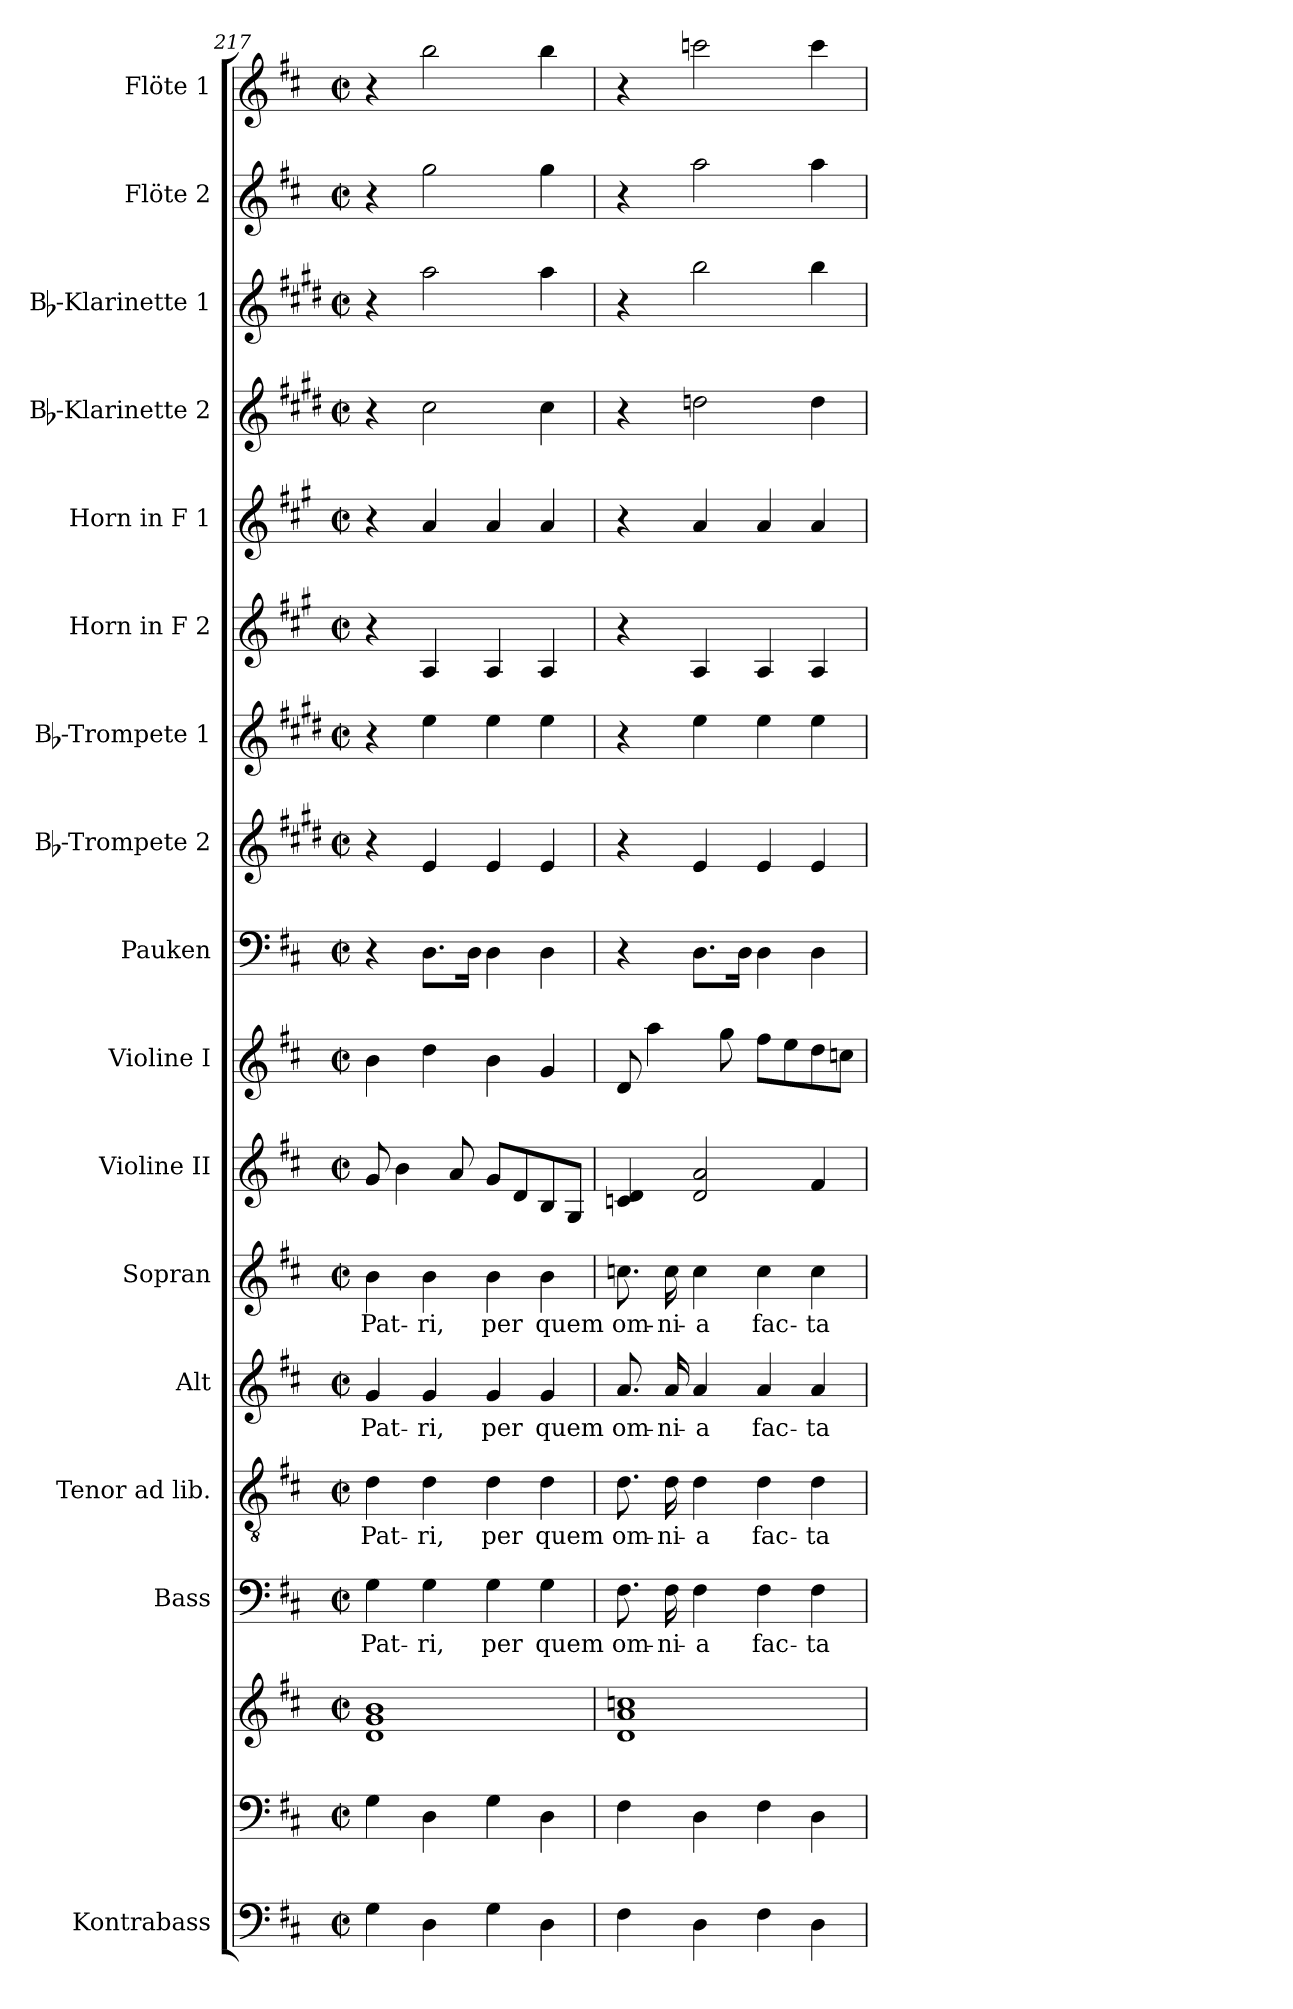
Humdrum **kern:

**kern	**kern	**kern	**kern	**text	**kern	**text	**kern	**text	**kern	**text	**kern	**kern	**kern	**kern	**kern	**kern	**kern	**kern	**kern	**kern	**kern
*part17	*part16	*part16	*part15	*part15	*part14	*part14	*part13	*part13	*part12	*part12	*part11	*part10	*part9	*part8	*part7	*part6	*part5	*part4	*part3	*part2	*part1
*staff18	*staff17	*staff16	*staff15	*staff15	*staff14	*staff14	*staff13	*staff13	*staff12	*staff12	*staff11	*staff10	*staff9	*staff8	*staff7	*staff6	*staff5	*staff4	*staff3	*staff2	*staff1
*I"Kontrabass	*	*	*I"Bass	*	*I"Tenor ad lib.	*	*I"Alt	*	*I"Sopran	*	*I"Violine II	*I"Violine I	*I"Pauken	*I"Bb-Trompete 2	*I"Bb-Trompete 1	*I"Horn in F 2	*I"Horn in F 1	*I"Bb-Klarinette 2	*I"Bb-Klarinette 1	*I"Flöte 2	*I"Flöte 1
*I'Kb.	*	*	*I'B.	*	*I'T.	*	*I'A.	*	*I'S.	*	*I'Vl. II	*I'Vl. I	*I'Pk.	*I'Bb Trp. 2	*I'Bb Trp. 1	*	*	*I'Bb Kl. 2	*I'Bb Kl. 1	*I'Fl. 2	*I'Fl. 1
*clefF4	*clefF4	*clefG2	*clefF4	*	*clefGv2	*	*clefG2	*	*clefG2	*	*clefG2	*clefG2	*clefF4	*clefG2	*clefG2	*clefG2	*clefG2	*clefG2	*clefG2	*clefG2	*clefG2
*ITrd7c12	*	*	*	*	*	*	*	*	*	*	*	*	*	*ITrd1c2	*ITrd1c2	*ITrd4c7	*ITrd4c7	*ITrd1c2	*ITrd1c2	*	*
*k[f#c#]	*k[f#c#]	*k[f#c#]	*k[f#c#]	*	*k[f#c#]	*	*k[f#c#]	*	*k[f#c#]	*	*k[f#c#]	*k[f#c#]	*k[f#c#]	*k[f#c#]	*k[f#c#]	*k[f#c#]	*k[f#c#]	*k[f#c#]	*k[f#c#]	*k[f#c#]	*k[f#c#]
*D:	*D:	*D:	*D:	*	*D:	*	*D:	*	*D:	*	*D:	*D:	*D:	*D:	*D:	*D:	*D:	*D:	*D:	*D:	*D:
*M2/2	*M2/2	*M2/2	*M2/2	*	*M2/2	*	*M2/2	*	*M2/2	*	*M2/2	*M2/2	*M2/2	*M2/2	*M2/2	*M2/2	*M2/2	*M2/2	*M2/2	*M2/2	*M2/2
*met(c|)	*met(c|)	*met(c|)	*met(c|)	*	*met(c|)	*	*met(c|)	*	*met(c|)	*	*met(c|)	*met(c|)	*met(c|)	*met(c|)	*met(c|)	*met(c|)	*met(c|)	*met(c|)	*met(c|)	*met(c|)	*met(c|)
=217	=217	=217	=217	=217	=217	=217	=217	=217	=217	=217	=217	=217	=217	=217	=217	=217	=217	=217	=217	=217	=217
!	!	!	!	!LO:LY:b	!	!LO:LY:b	!	!LO:LY:b	!	!LO:LY:b	!	!	!	!	!	!	!	!	!	!	!
4GG\	4G\	1d 1g 1b	4G\	Pat-	4d\	Pat-	4g/	Pat-	4b\	Pat-	8g/	4b\	4r	4r	4r	4r	4r	4r	4r	4r	4r
.	.	.	.	.	.	.	.	.	.	.	4b\	.	.	.	.	.	.	.	.	.	.
!	!	!	!	!LO:LY:b	!	!LO:LY:b	!	!LO:LY:b	!	!LO:LY:b	!	!	!	!	!	!	!	!	!	!	!
4DD\	4D\	.	4G\	-ri,	4d\	-ri,	4g/	-ri,	4b\	-ri,	.	4dd\	8.D\L	4d/	4dd\	4D/	4d/	2b\	2gg\	2gg\	2bb\
.	.	.	.	.	.	.	.	.	.	.	8a/	.	.	.	.	.	.	.	.	.	.
.	.	.	.	.	.	.	.	.	.	.	.	.	16D\Jk	.	.	.	.	.	.	.	.
!	!	!	!	!LO:LY:b	!	!LO:LY:b	!	!LO:LY:b	!	!LO:LY:b	!	!	!	!	!	!	!	!	!	!	!
4GG\	4G\	.	4G\	per	4d\	per	4g/	per	4b\	per	8g/L	4b\	4D\	4d/	4dd\	4D/	4d/	.	.	.	.
.	.	.	.	.	.	.	.	.	.	.	8d/	.	.	.	.	.	.	.	.	.	.
!	!	!	!	!LO:LY:b	!	!LO:LY:b	!	!LO:LY:b	!	!LO:LY:b	!	!	!	!	!	!	!	!	!	!	!
4DD\	4D\	.	4G\	quem	4d\	quem	4g/	quem	4b\	quem	8B/	4g/	4D\	4d/	4dd\	4D/	4d/	4b\	4gg\	4gg\	4bb\
.	.	.	.	.	.	.	.	.	.	.	8G/J	.	.	.	.	.	.	.	.	.	.
=218	=218	=218	=218	=218	=218	=218	=218	=218	=218	=218	=218	=218	=218	=218	=218	=218	=218	=218	=218	=218	=218
!	!	!	!	!LO:LY:b	!	!LO:LY:b	!	!LO:LY:b	!	!LO:LY:b	!	!	!	!	!	!	!	!	!	!	!
4FF#\	4F#\	1d 1a 1ccn	8.F#\	om-	8.d\	om-	8.a/	om-	8.ccn\	om-	4cn/ 4d/	8d/	4r	4r	4r	4r	4r	4r	4r	4r	4r
.	.	.	.	.	.	.	.	.	.	.	.	4aa\	.	.	.	.	.	.	.	.	.
!	!	!	!	!LO:LY:b	!	!LO:LY:b	!	!LO:LY:b	!	!LO:LY:b	!	!	!	!	!	!	!	!	!	!	!
.	.	.	16F#\	-ni-	16d\	-ni-	16a/	-ni-	16cc\	-ni-	.	.	.	.	.	.	.	.	.	.	.
!	!	!	!	!LO:LY:b	!	!LO:LY:b	!	!LO:LY:b	!	!LO:LY:b	!	!	!	!	!	!	!	!	!	!	!
4DD\	4D\	.	4F#\	-a	4d\	-a	4a/	-a	4cc\	-a	2d/ 2a/	.	8.D\L	4d/	4dd\	4D/	4d/	2ccn\	2aa\	2aa\	2cccn\
.	.	.	.	.	.	.	.	.	.	.	.	8gg\	.	.	.	.	.	.	.	.	.
.	.	.	.	.	.	.	.	.	.	.	.	.	16D\Jk	.	.	.	.	.	.	.	.
!	!	!	!	!LO:LY:b	!	!LO:LY:b	!	!LO:LY:b	!	!LO:LY:b	!	!	!	!	!	!	!	!	!	!	!
4FF#\	4F#\	.	4F#\	fac-	4d\	fac-	4a/	fac-	4cc\	fac-	.	8ff#\L	4D\	4d/	4dd\	4D/	4d/	.	.	.	.
.	.	.	.	.	.	.	.	.	.	.	.	8ee\	.	.	.	.	.	.	.	.	.
!	!	!	!	!LO:LY:b	!	!LO:LY:b	!	!LO:LY:b	!	!LO:LY:b	!	!	!	!	!	!	!	!	!	!	!
4DD\	4D\	.	4F#\	-ta	4d\	-ta	4a/	-ta	4cc\	-ta	4f#/	8dd\	4D\	4d/	4dd\	4D/	4d/	4cc\	4aa\	4aa\	4ccc\
.	.	.	.	.	.	.	.	.	.	.	.	8ccn\J	.	.	.	.	.	.	.	.	.
=	=	=	=	=	=	=	=	=	=	=	=	=	=	=	=	=	=	=	=	=	=
*-	*-	*-	*-	*-	*-	*-	*-	*-	*-	*-	*-	*-	*-	*-	*-	*-	*-	*-	*-	*-	*-
